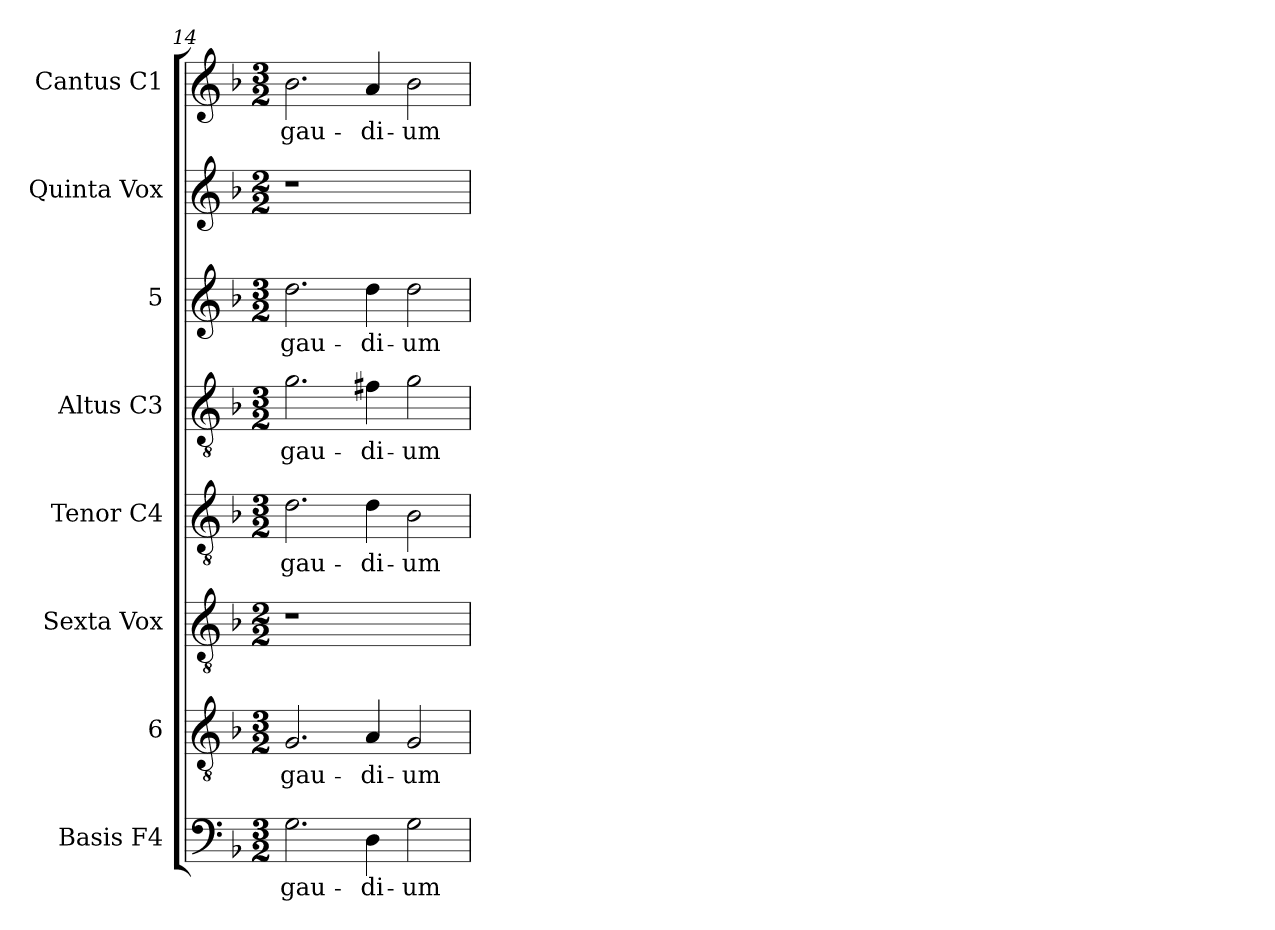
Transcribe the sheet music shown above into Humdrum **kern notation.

**kern	**text	**kern	**text	**kern	**kern	**text	**kern	**text	**kern	**text	**kern	**kern	**text
*part8	*part8	*part7	*part7	*part6	*part5	*part5	*part4	*part4	*part3	*part3	*part2	*part1	*part1
*staff8	*staff8	*staff7	*staff7	*staff6	*staff5	*staff5	*staff4	*staff4	*staff3	*staff3	*staff2	*staff1	*staff1
*I"Basis  F4	*	*I"6	*	*I"Sexta  Vox	*I"Tenor  C4	*	*I"Altus  C3	*	*I"5	*	*I"Quinta  Vox	*I"Cantus  C1	*
*I'B	*	*	*	*	*I'T	*	*I'A	*	*	*	*	*I'C	*
!!LO:PB:g=z
*clefF4	*	*clefGv2	*	*clefGv2	*clefGv2	*	*clefGv2	*	*clefG2	*	*clefG2	*clefG2	*
*k[b-]	*	*k[b-]	*	*k[b-]	*k[b-]	*	*k[b-]	*	*k[b-]	*	*k[b-]	*k[b-]	*
*F:	*	*F:	*	*F:	*F:	*	*F:	*	*F:	*	*F:	*F:	*
*M3/2	*	*M3/2	*	*M2/2	*M3/2	*	*M3/2	*	*M3/2	*	*M2/2	*M3/2	*
=14	=14	=14	=14	=14	=14	=14	=14	=14	=14	=14	=14	=14	=14
!	!LO:LY:b:cj	!	!LO:LY:b:cj	!	!	!LO:LY:b:cj	!	!LO:LY:b:cj	!	!LO:LY:b:cj	!	!	!LO:LY:b:cj
2.G\	gau-	2.G/	gau-	1r	2.d\	gau-	2.g\	gau-	2.dd\	gau-	1r	2.b-\	gau-
!	!LO:LY:b:cj	!	!LO:LY:b:cj	!	!	!LO:LY:b:cj	!	!LO:LY:b:cj	!	!LO:LY:b:cj	!	!	!LO:LY:b:cj
4D\	-di-	4A/	-di-	.	4d\	-di-	4f#X\	-di-	4dd\	-di-	.	4a/	-di-
!	!LO:LY:b:cj	!	!LO:LY:b:cj	!	!	!LO:LY:b:cj	!	!LO:LY:b:cj	!	!LO:LY:b:cj	!	!	!LO:LY:b:cj
2G\	-um	2G/	-um	2ryy	2B-\	-um	2g\	-um	2dd\	-um	2ryy	2b-\	-um
=	=	=	=	=	=	=	=	=	=	=	=	=	=
*-	*-	*-	*-	*-	*-	*-	*-	*-	*-	*-	*-	*-	*-
